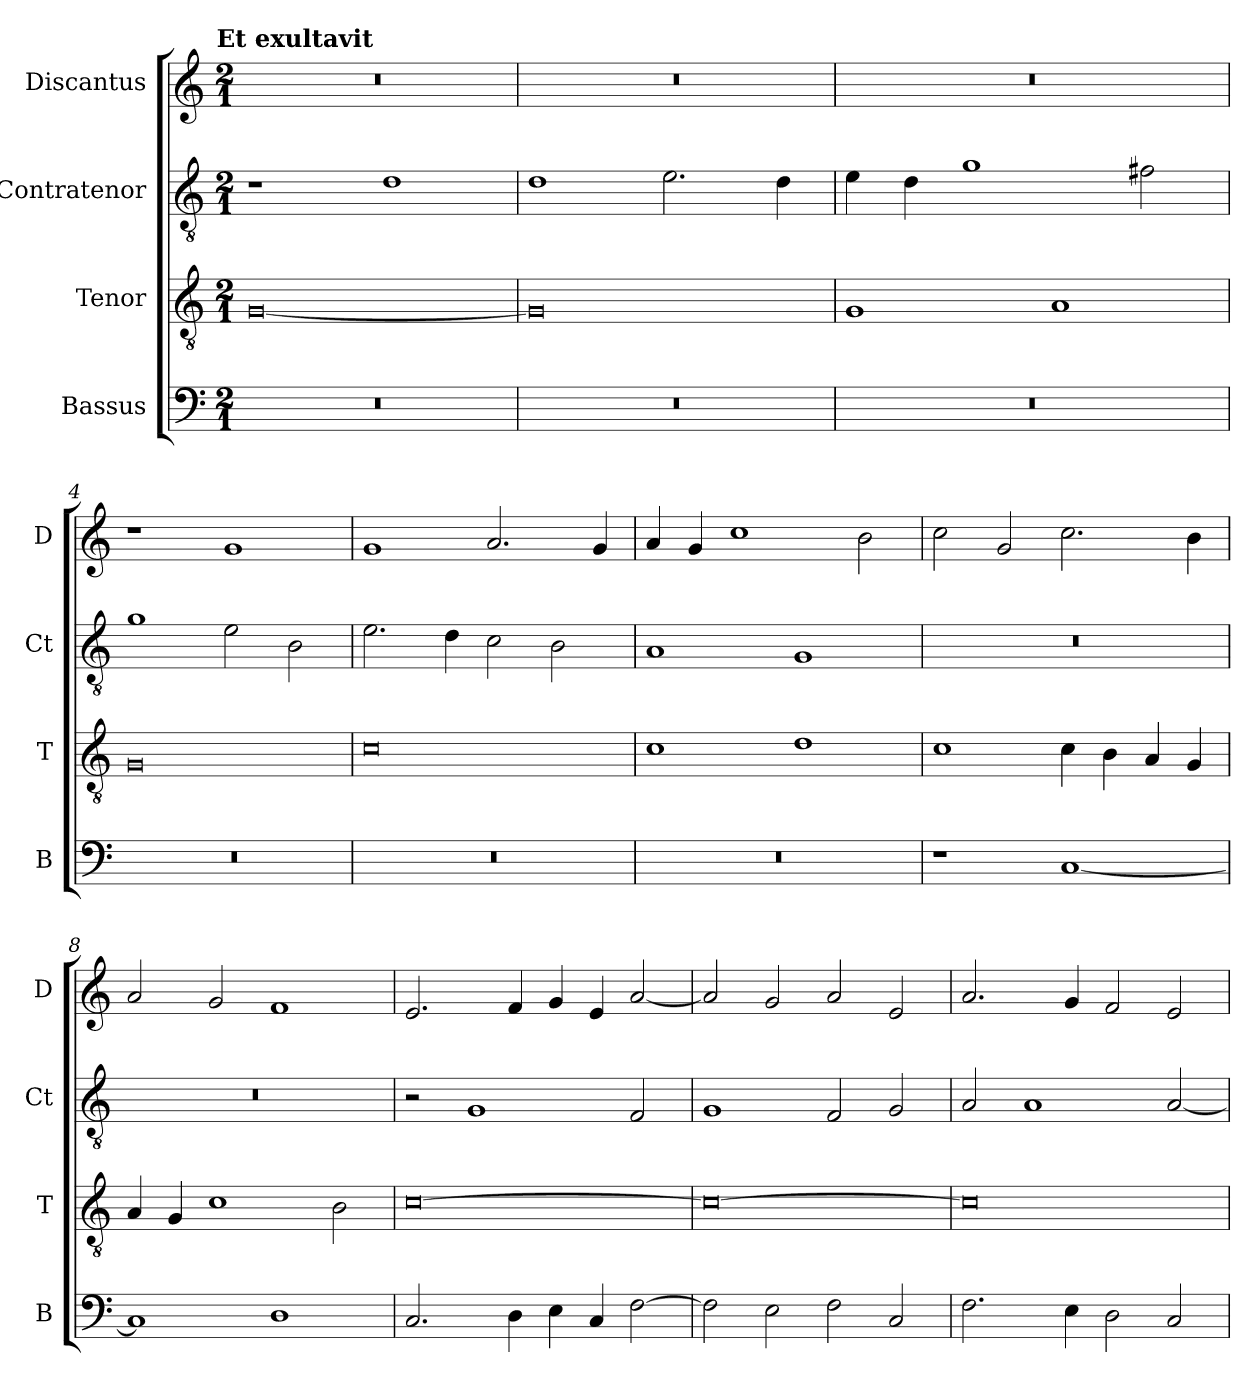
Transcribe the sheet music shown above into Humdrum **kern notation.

**kern	**kern	**kern	**kern
*part4	*part3	*part2	*part1
*staff4	*staff3	*staff2	*staff1
*I"Bassus	*I"Tenor	*I"Contratenor	*I"Discantus
*I'B	*I'T	*I'Ct	*I'D
*clefF4	*clefGv2	*clefGv2	*clefG2
*k[]	*k[]	*k[]	*k[]
!!LO:TX:omd:t=Et exultavit
*M2/1	*M2/1	*M2/1	*M2/1
=1	=1	=1	=1
0r	[0G	1r	0r
.	.	1d	.
=2	=2	=2	=2
0r	0G]	1d	0r
.	.	2.e\	.
.	.	4d\	.
=3	=3	=3	=3
0r	1G	4e\	0r
.	.	4d\	.
.	.	1g	.
.	1A	.	.
.	.	2f#X\	.
=4	=4	=4	=4
0r	0G	1g	1r
.	.	2e\	1g
.	.	2B\	.
=5	=5	=5	=5
0r	0c	2.e\	1g
.	.	4d\	.
.	.	2c\	2.a/
.	.	2B\	.
.	.	.	4g/
=6	=6	=6	=6
0r	1c	1A	4a/
.	.	.	4g/
.	.	.	1cc
.	1d	1G	.
.	.	.	2b\
=7	=7	=7	=7
1r	1c	0r	2cc\
.	.	.	2g/
[1C	4c\	.	2.cc\
.	4B\	.	.
.	4A/	.	.
.	4G/	.	4b\
=8	=8	=8	=8
1C]	4A/	0r	2a/
.	4G/	.	.
.	1c	.	2g/
1D	.	.	1f
.	2B\	.	.
=9	=9	=9	=9
2.C/	[0c	2r	2.e/
.	.	1G	.
4D\	.	.	4f/
4E\	.	.	4g/
4C/	.	.	4e/
[2F\	.	2F/	[2a/
=10	=10	=10	=10
2F\]	0c_	1G	2a/]
2E\	.	.	2g/
2F\	.	2F/	2a/
2C/	.	2G/	2e/
=11	=11	=11	=11
2.F\	0c]	2A/	2.a/
.	.	1A	.
4E\	.	.	4g/
2D\	.	.	2f/
2C/	.	[2A/	2e/
=	=	=	=
*-	*-	*-	*-
